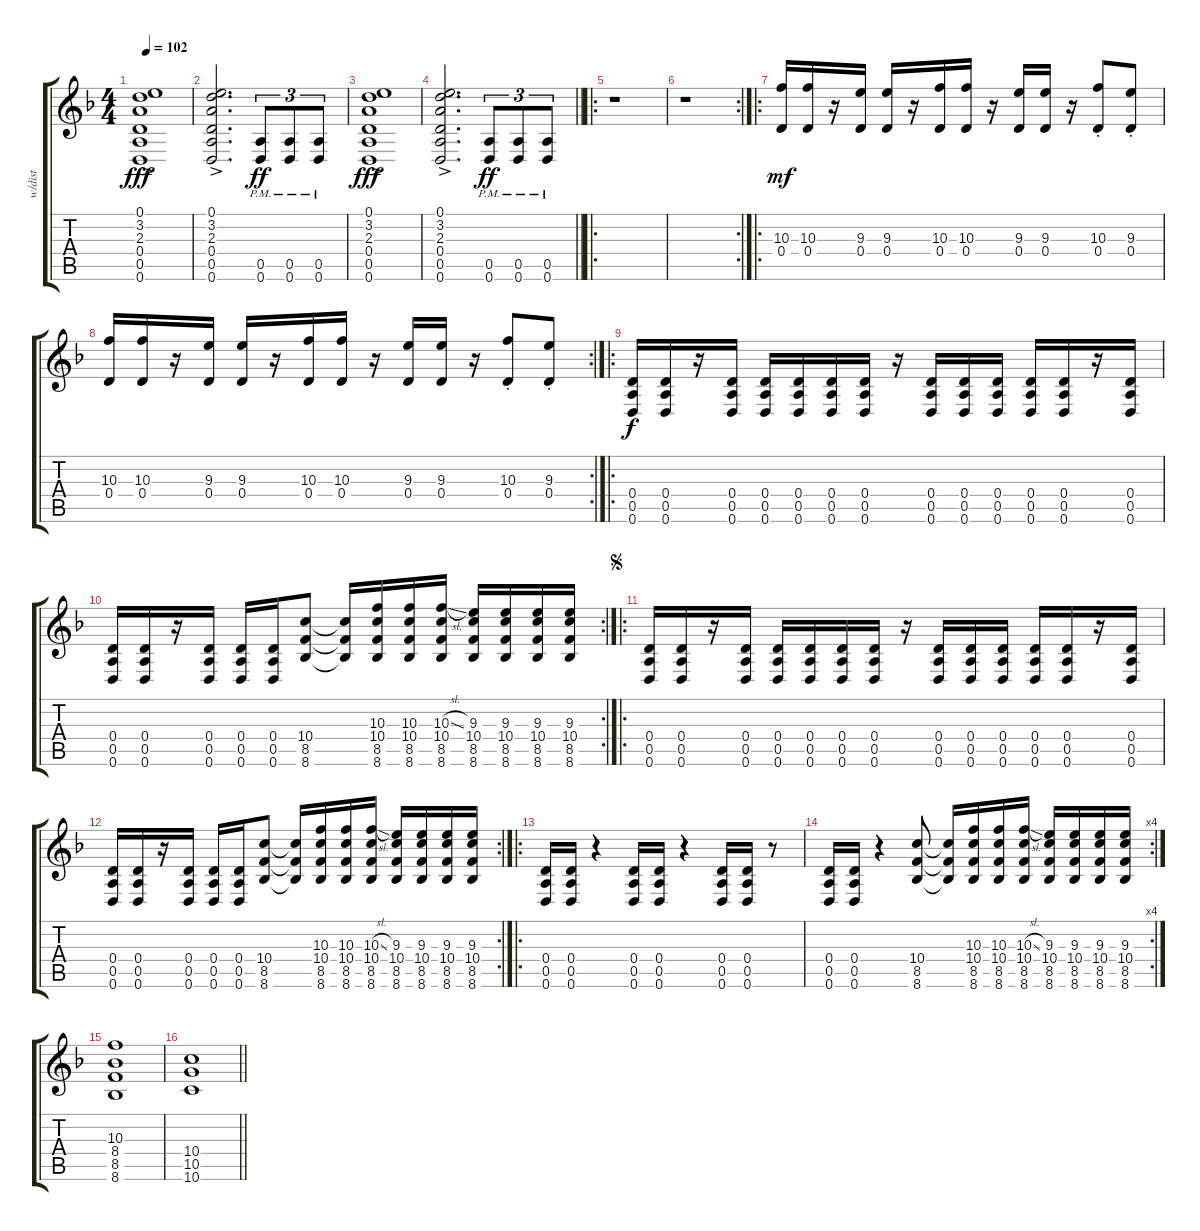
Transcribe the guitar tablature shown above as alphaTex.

\track ("w/dist" "w/dist") {instrument distortionguitar}
\staff {score tabs}
\tuning (E4 B3 G3 D3 A2 D2) {hide}
\ts (4 4)
\tempo 102
\clef g2
\ks f
(0.1{ac} 3.2{ac} 2.3{ac} 0.4{ac} 0.5{ac} 0.6{ac}).1{dy fff instrument distortionguitar} |
(0.1{ac} 3.2{ac} 2.3{ac} 0.4{ac} 0.5{ac} 0.6{ac}).2{d} (0.5{pm} 0.6{pm}).8{tu (3 2) dy ff} (0.5{pm} 0.6{pm}).8{tu (3 2)} (0.5{pm} 0.6{pm}).8{tu (3 2)} |
(0.1{ac} 3.2{ac} 2.3{ac} 0.4{ac} 0.5{ac} 0.6{ac}).1{dy fff} |
\barLineRight lightlight
(0.1{ac} 3.2{ac} 2.3{ac} 0.4{ac} 0.5{ac} 0.6{ac}).2{d} (0.5{pm} 0.6{pm}).8{tu (3 2) dy ff} (0.5{pm} 0.6{pm}).8{tu (3 2)} (0.5{pm} 0.6{pm}).8{tu (3 2)} |
\ro
r.1 |
\rc 2
r.1 |
\ro
(10.3 0.4).16{dy mf} (10.3 0.4).16 r.16 (9.3 0.4).16 (9.3 0.4).16 r.16 (10.3 0.4).16 (10.3 0.4).16 r.16 (9.3 0.4).16 (9.3 0.4).16 r.16 (10.3{st} 0.4{st}).8 (9.3{st} 0.4{st}).8 |
\rc 2
(10.3 0.4).16 (10.3 0.4).16 r.16 (9.3 0.4).16 (9.3 0.4).16 r.16 (10.3 0.4).16 (10.3 0.4).16 r.16 (9.3 0.4).16 (9.3 0.4).16 r.16 (10.3{st} 0.4{st}).8 (9.3{st} 0.4{st}).8 |
\ro
(0.4 0.5 0.6).16{dy f} (0.4 0.5 0.6).16 r.16 (0.4 0.5 0.6).16 (0.4 0.5 0.6).16 (0.4 0.5 0.6).16 (0.4 0.5 0.6).16 (0.4 0.5 0.6).16 r.16 (0.4 0.5 0.6).16 (0.4 0.5 0.6).16 (0.4 0.5 0.6).16 (0.4 0.5 0.6).16 (0.4 0.5 0.6).16 r.16 (0.4 0.5 0.6).16 |
\rc 2
(0.4 0.5 0.6).16 (0.4 0.5 0.6).16 r.16 (0.4 0.5 0.6).16 (0.4 0.5 0.6).16 (0.4 0.5 0.6).16 (10.4 8.5 8.6).8 (10.4{t} 8.5{t} 8.6{t}).16 (10.3 10.4 8.5 8.6).16 (10.3 10.4 8.5 8.6).16 (10.3{sl} 10.4 8.5 8.6).16 (9.3 10.4 8.5 8.6).16 (9.3 10.4 8.5 8.6).16 (9.3 10.4 8.5 8.6).16 (9.3 10.4 8.5 8.6).16 |
\ro
\jump segno
(0.4 0.5 0.6).16 (0.4 0.5 0.6).16 r.16 (0.4 0.5 0.6).16 (0.4 0.5 0.6).16 (0.4 0.5 0.6).16 (0.4 0.5 0.6).16 (0.4 0.5 0.6).16 r.16 (0.4 0.5 0.6).16 (0.4 0.5 0.6).16 (0.4 0.5 0.6).16 (0.4 0.5 0.6).16 (0.4 0.5 0.6).16 r.16 (0.4 0.5 0.6).16 |
\rc 2
(0.4 0.5 0.6).16 (0.4 0.5 0.6).16 r.16 (0.4 0.5 0.6).16 (0.4 0.5 0.6).16 (0.4 0.5 0.6).16 (10.4 8.5 8.6).8 (10.4{t} 8.5{t} 8.6{t}).16 (10.3 10.4 8.5 8.6).16 (10.3 10.4 8.5 8.6).16 (10.3{sl} 10.4 8.5 8.6).16 (9.3 10.4 8.5 8.6).16 (9.3 10.4 8.5 8.6).16 (9.3 10.4 8.5 8.6).16 (9.3 10.4 8.5 8.6).16 |
\ro
(0.4 0.5 0.6).16 (0.4 0.5 0.6).16 r.4 (0.4 0.5 0.6).16 (0.4 0.5 0.6).16 r.4 (0.4 0.5 0.6).16 (0.4 0.5 0.6).16 r.8 |
\rc 4
(0.4 0.5 0.6).16 (0.4 0.5 0.6).16 r.4 (10.4 8.5 8.6).8 (10.4{t} 8.5{t} 8.6{t}).16 (10.3 10.4 8.5 8.6).16 (10.3 10.4 8.5 8.6).16 (10.3{sl} 10.4 8.5 8.6).16 (9.3 10.4 8.5 8.6).16 (9.3 10.4 8.5 8.6).16 (9.3 10.4 8.5 8.6).16 (9.3 10.4 8.5 8.6).16 |
(10.3 8.4 8.5 8.6).1 |
\barLineRight lightlight
(10.4 10.5 10.6).1
